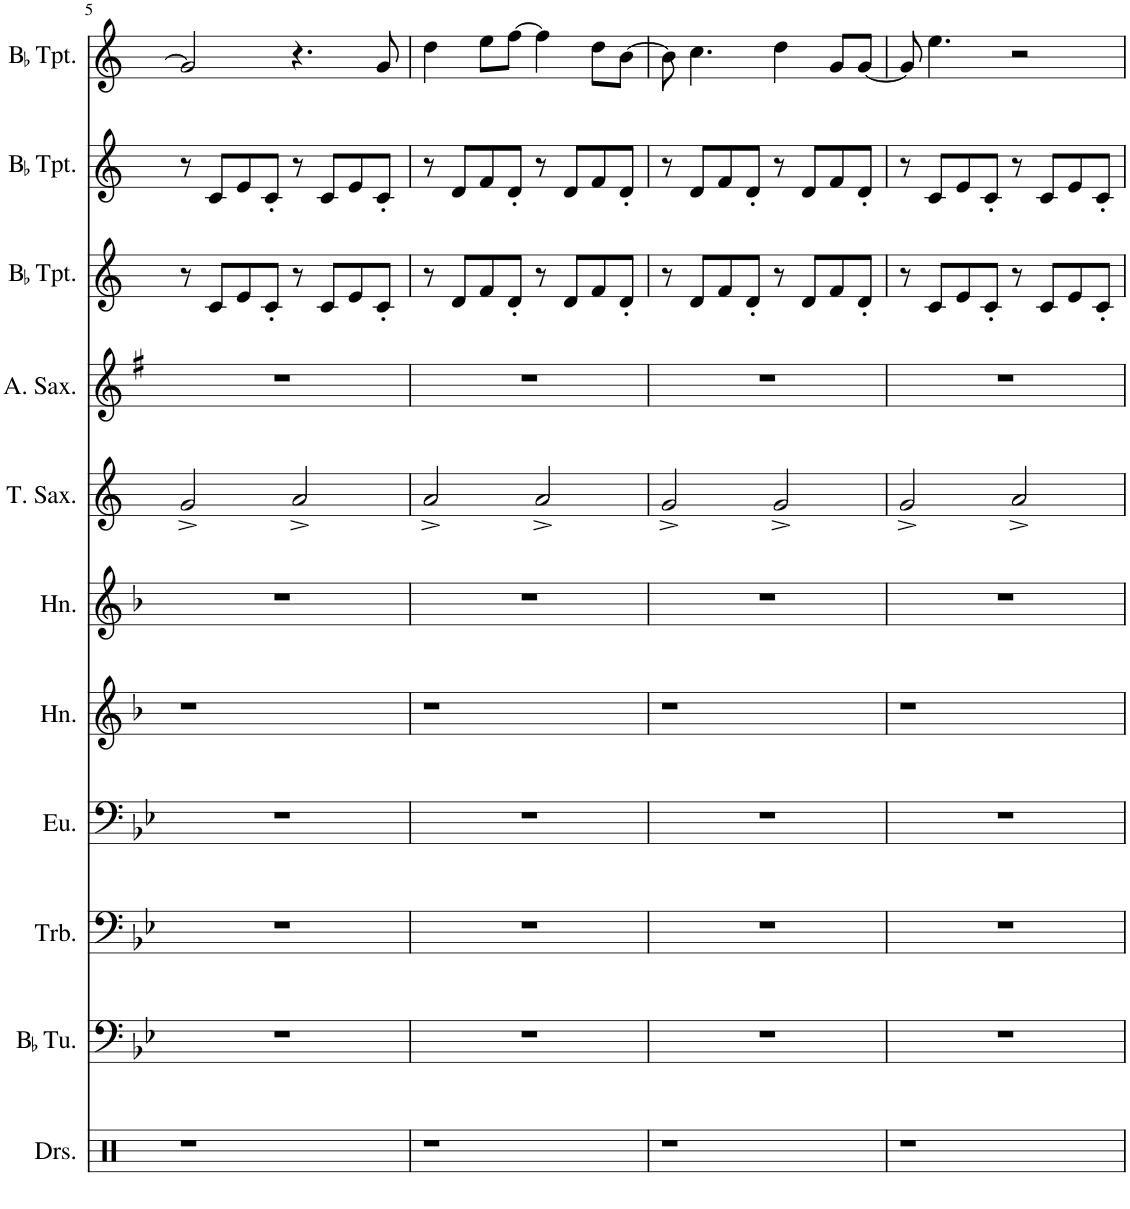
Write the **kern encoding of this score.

**kern	**kern	**kern	**kern	**kern	**kern	**kern	**kern	**kern	**kern	**kern
*part11	*part10	*part9	*part8	*part7	*part6	*part5	*part4	*part3	*part2	*part1
*staff11	*staff10	*staff9	*staff8	*staff7	*staff6	*staff5	*staff4	*staff3	*staff2	*staff1
*I"Drumset	*I"BaccidentalFlat Tuba	*I"Trombone	*I"Euphonium	*I"Horn	*I"Horn	*I"Tenor Saxophone	*I"Alto Saxophone	*I"BaccidentalFlat Trumpet	*I"BaccidentalFlat Trumpet	*I"BaccidentalFlat Trumpet
*I'Drs.	*I'BaccidentalFlat Tu.	*I'Trb.	*I'Eu.	*I'Hn.	*I'Hn.	*I'T. Sax.	*I'A. Sax.	*I'BaccidentalFlat Tpt.	*I'BaccidentalFlat Tpt.	*I'BaccidentalFlat Tpt.
!!LO:PB:g=z
*clefX	*clefF4	*clefF4	*clefF4	*clefG2	*clefG2	*clefG2	*clefG2	*clefG2	*clefG2	*clefG2
*	*	*	*	*Trd4c7	*Trd4c7	*Trd8c14	*Trd5c9	*Trd1c2	*Trd1c2	*Trd1c2
*k[]	*k[b-e-]	*k[b-e-]	*k[b-e-]	*k[b-]	*k[b-]	*k[]	*k[f#]	*k[]	*k[]	*k[]
*M4/4	*M4/4	*M4/4	*M4/4	*M4/4	*M4/4	*M4/4	*M4/4	*M4/4	*M4/4	*M4/4
=5	=5	=5	=5	=5	=5	=5	=5	=5	=5	=5
1r	1r	1r	1r	1r	1r	2g^/	1r	8r	8r	2g/]
.	.	.	.	.	.	.	.	8c/L	8c/L	.
.	.	.	.	.	.	.	.	8e/	8e/	.
.	.	.	.	.	.	.	.	8c'/J	8c'/J	.
.	.	.	.	.	.	2a^/	.	8r	8r	4.r
.	.	.	.	.	.	.	.	8c/L	8c/L	.
.	.	.	.	.	.	.	.	8e/	8e/	.
.	.	.	.	.	.	.	.	8c'/J	8c'/J	8g/
=6	=6	=6	=6	=6	=6	=6	=6	=6	=6	=6
1r	1r	1r	1r	1r	1r	2a^/	1r	8r	8r	4dd\
.	.	.	.	.	.	.	.	8d/L	8d/L	.
.	.	.	.	.	.	.	.	8f/	8f/	8ee\L
.	.	.	.	.	.	.	.	8d'/J	8d'/J	[8ff\J
.	.	.	.	.	.	2a^/	.	8r	8r	4ff\]
.	.	.	.	.	.	.	.	8d/L	8d/L	.
.	.	.	.	.	.	.	.	8f/	8f/	8dd\L
.	.	.	.	.	.	.	.	8d'/J	8d'/J	[8b\J
=7	=7	=7	=7	=7	=7	=7	=7	=7	=7	=7
1r	1r	1r	1r	1r	1r	2g^/	1r	8r	8r	8b\]
.	.	.	.	.	.	.	.	8d/L	8d/L	4.cc\
.	.	.	.	.	.	.	.	8f/	8f/	.
.	.	.	.	.	.	.	.	8d'/J	8d'/J	.
.	.	.	.	.	.	2g^/	.	8r	8r	4dd\
.	.	.	.	.	.	.	.	8d/L	8d/L	.
.	.	.	.	.	.	.	.	8f/	8f/	8g/L
.	.	.	.	.	.	.	.	8d'/J	8d'/J	[8g/J
=8	=8	=8	=8	=8	=8	=8	=8	=8	=8	=8
1r	1r	1r	1r	1r	1r	2g^/	1r	8r	8r	8g/]
.	.	.	.	.	.	.	.	8c/L	8c/L	4.ee\
.	.	.	.	.	.	.	.	8e/	8e/	.
.	.	.	.	.	.	.	.	8c'/J	8c'/J	.
.	.	.	.	.	.	2a^/	.	8r	8r	2r
.	.	.	.	.	.	.	.	8c/L	8c/L	.
.	.	.	.	.	.	.	.	8e/	8e/	.
.	.	.	.	.	.	.	.	8c'/J	8c'/J	.
=	=	=	=	=	=	=	=	=	=	=
*-	*-	*-	*-	*-	*-	*-	*-	*-	*-	*-
